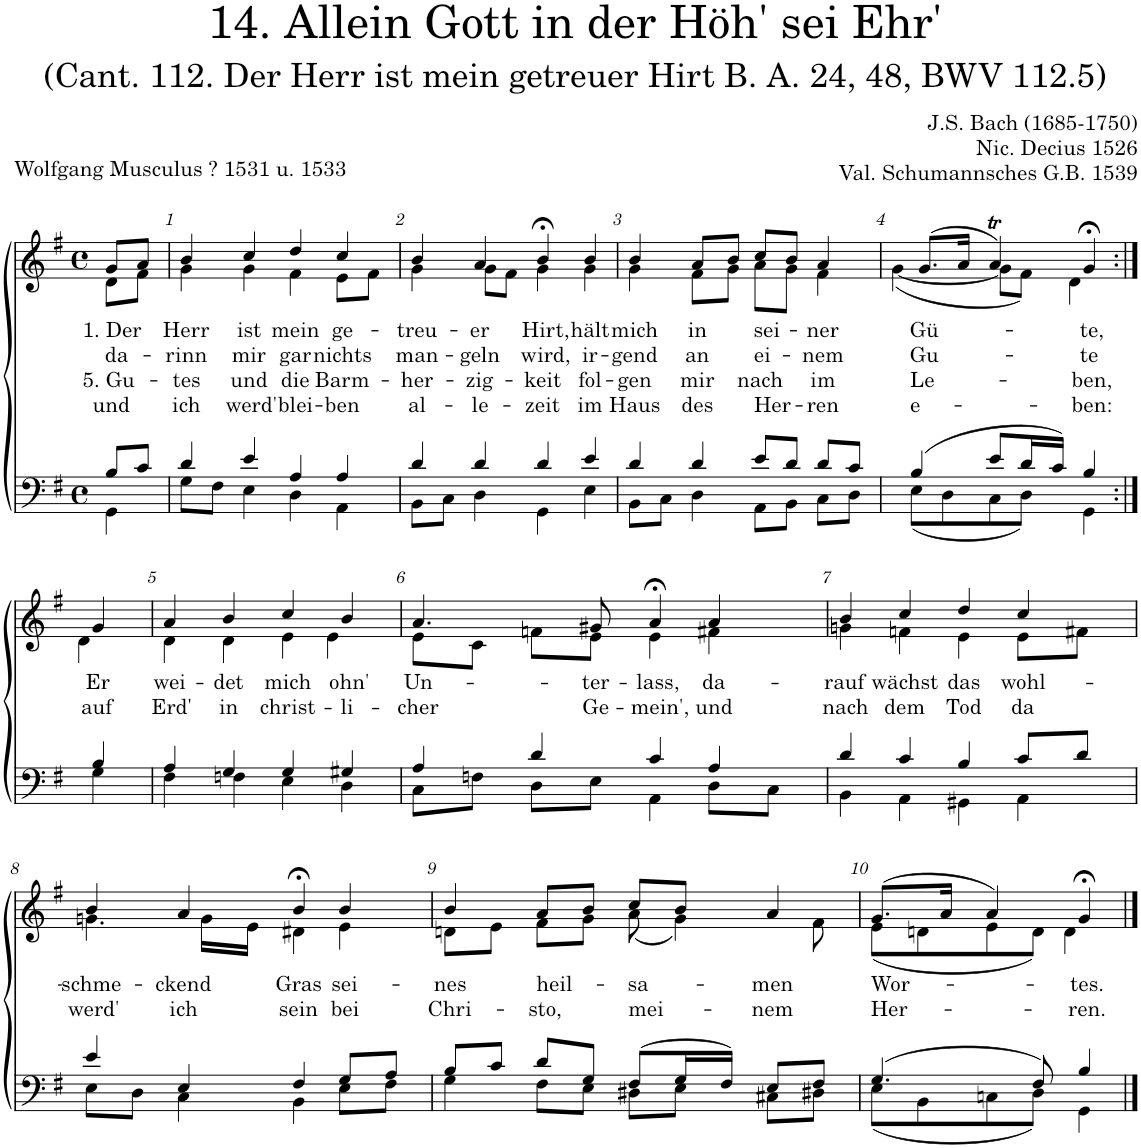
**kern	**kern	**text	**text	**text	**text
*part2	*part1	*part1	*part1	*part1	*part1
*staff2	*staff1	*staff1	*staff1	*staff1	*staff1
*I"Tenor/Bass	*I"Soprano/Alto	*	*	*	*
*clefF4	*clefG2	*	*	*	*
*k[f#]	*k[f#]	*	*	*	*
*M4/4	*M4/4	*	*	*	*
*met(c)	*met(c)	*	*	*	*
=	=	=	=	=	=
*^	*	*	*	*	*
!	!	!	!LO:LY:b	!LO:LY:b	!LO:LY:b	!LO:LY:b
*	*	*^	*	*	*	*
8B/L	4GG\	8g/L	8d\L	1. Der	da-	5. Gu-	und
8c/J	.	8a/J	8f#\J	.	.	.	.
=1	=1	=1	=1	=1	=1	=1	=1
!	!	!	!	!LO:LY:b	!LO:LY:b	!LO:LY:b	!LO:LY:b
4d/	8G\L	4b/	4g\	Herr	-rinn	-tes	ich
.	8F#\J	.	.	.	.	.	.
!	!	!	!	!LO:LY:b	!LO:LY:b	!LO:LY:b	!LO:LY:b
4e/	4E\	4cc/	4g\	ist	mir	und	werd'
!	!	!	!	!LO:LY:b	!LO:LY:b	!LO:LY:b	!LO:LY:b
4A/	4D\	4dd/	4f#\	mein	gar	die	blei-
!	!	!	!	!LO:LY:b	!LO:LY:b	!LO:LY:b	!LO:LY:b
4A/	4AA\	4cc/	8e\L	ge-	nichts	Barm-	-ben
.	.	.	8f#\J	.	.	.	.
=2	=2	=2	=2	=2	=2	=2	=2
!	!	!	!	!LO:LY:b	!LO:LY:b	!LO:LY:b	!LO:LY:b
4d/	8BB\L	4b/	4g\	-treu-	man-	-her-	al-
.	8C\J	.	.	.	.	.	.
!	!	!	!	!LO:LY:b	!LO:LY:b	!LO:LY:b	!LO:LY:b
4d/	4D\	4a/	8g\L	-er	-geln	-zig-	-le-
.	.	.	8f#\J	.	.	.	.
!	!	!	!	!LO:LY:b	!LO:LY:b	!LO:LY:b	!LO:LY:b
4d/	4GG\	4b;</	4g\	Hirt,	wird,	-keit	-zeit
!	!	!	!	!LO:LY:b	!LO:LY:b	!LO:LY:b	!LO:LY:b
4e/	4E\	4b/	4g\	hält	ir-	fol-	im
=3	=3	=3	=3	=3	=3	=3	=3
!	!	!	!	!LO:LY:b	!LO:LY:b	!LO:LY:b	!LO:LY:b
4d/	8BB\L	4b/	4g\	mich	-gend	-gen	Haus
.	8C\J	.	.	.	.	.	.
!	!	!	!	!LO:LY:b	!LO:LY:b	!LO:LY:b	!LO:LY:b
4d/	4D\	8a/L	8f#\L	in	an	mir	des
.	.	8b/J	8g\J	.	.	.	.
!	!	!	!	!LO:LY:b	!LO:LY:b	!LO:LY:b	!LO:LY:b
8e/L	8AA\L	8cc/L	8a\L	sei-	ei-	nach	Her-
8d/J	8BB\J	8b/J	8g\J	.	.	.	.
!	!	!	!	!LO:LY:b	!LO:LY:b	!LO:LY:b	!LO:LY:b
8d/L	8C\L	4a/	4f#\	-ner	-nem	im	-ren
8c/J	8D\J	.	.	.	.	.	.
=4	=4	=4	=4	=4	=4	=4	=4
!	!	!	!	!LO:LY:b	!LO:LY:b	!LO:LY:b	!LO:LY:b
(4B/	(8E\L	(8.g/L	([4g\	Gü-	Gu-	Le-	e-
.	8D\	.	.	.	.	.	.
.	.	16a/Jk	.	.	.	.	.
8e/L	8C\	4aT/)	8g\L]	.	.	.	.
16d/L	8D\J)	.	8f#\J)	.	.	.	.
16c/JJ)	.	.	.	.	.	.	.
!	!	!	!	!LO:LY:b	!LO:LY:b	!LO:LY:b	!LO:LY:b
4B/	4GG\	4g;</	4d\	-te,	-te	-ben,	-ben:
!!LO:LB:g=z	!!
=4X1:|!	=4X1:|!	=4X1:|!	=4X1:|!	=4X1:|!	=4X1:|!	=4X1:|!	=4X1:|!
!	!	!	!	!LO:LY:b	!LO:LY:b	!	!
4B/	4G\	4g/	4d\	Er	auf	.	.
=5	=5	=5	=5	=5	=5	=5	=5
!	!	!	!	!LO:LY:b	!LO:LY:b	!	!
4A/	4F#\	4a/	4d\	wei-	Erd'	.	.
!	!	!	!	!LO:LY:b	!LO:LY:b	!	!
4G/	4Fn\	4b/	4d\	-det	in	.	.
!	!	!	!	!LO:LY:b	!LO:LY:b	!	!
4G/	4E\	4cc/	4e\	mich	christ-	.	.
!	!	!	!	!LO:LY:b	!LO:LY:b	!	!
4G#X/	4D\	4b/	4e\	ohn'	-li-	.	.
=6	=6	=6	=6	=6	=6	=6	=6
!	!	!	!	!LO:LY:b	!LO:LY:b	!	!
4A/	8C\L	4.a/	8e\L	Un-	-cher	.	.
.	8Fn\J	.	8c\J	.	.	.	.
4d/	8D\L	.	8fn\L	.	.	.	.
!	!	!	!	!LO:LY:b	!LO:LY:b	!	!
.	8E\J	8g#X/	8e\J	-ter-	Ge-	.	.
!	!	!	!	!LO:LY:b	!LO:LY:b	!	!
4c/	4AA\	4a;<,/	4e\	-lass,	-mein',	.	.
!	!	!	!	!LO:LY:b	!LO:LY:b	!	!
4A/	8D\L	4a/	4f#X\	da-	und	.	.
.	8C\J	.	.	.	.	.	.
=7	=7	=7	=7	=7	=7	=7	=7
!	!	!	!	!LO:LY:b	!LO:LY:b	!	!
4d/	4BB\	4b/	4gn\	-rauf	nach	.	.
!	!	!	!	!LO:LY:b	!LO:LY:b	!	!
4c/	4AA\	4cc/	4fn\	wächst	dem	.	.
!	!	!	!	!LO:LY:b	!LO:LY:b	!	!
4B/	4GG#X\	4dd/	4e\	das	Tod	.	.
!	!	!	!	!LO:LY:b	!LO:LY:b	!	!
8c/L	4AA\	4cc/	8e\L	wohl-	da	.	.
8d/J	.	.	8f#X\J	.	.	.	.
!!LO:LB:g=z	!!
=8	=8	=8	=8	=8	=8	=8	=8
!	!	!	!	!LO:LY:b	!LO:LY:b	!	!
4e/	8E\L	4b/	4.gn\	-schme-	werd'	.	.
.	8D\J	.	.	.	.	.	.
!	!	!	!	!LO:LY:b	!LO:LY:b	!	!
4E/	4C\	4a/	.	-ckend	ich	.	.
.	.	.	16g\LL	.	.	.	.
.	.	.	16e\JJ	.	.	.	.
!	!	!	!	!LO:LY:b	!LO:LY:b	!	!
4F#/	4BB\	4b;</	4d#X\	Gras	sein	.	.
!	!	!	!	!LO:LY:b	!LO:LY:b	!	!
8G/L	8E\L	4b/	4e\	sei-	bei	.	.
8A/J	8F#\J	.	.	.	.	.	.
=9	=9	=9	=9	=9	=9	=9	=9
!	!	!	!	!LO:LY:b	!LO:LY:b	!	!
8B/L	4G\	4b/	8dn\L	-nes	Chri-	.	.
8c/J	.	.	8e\J	.	.	.	.
!	!	!	!	!LO:LY:b	!LO:LY:b	!	!
8d/L	8F#\L	8a/L	8f#\L	heil-	-sto,	.	.
8G/J	8E\J	8b/J	8g\J	.	.	.	.
!	!	!	!	!LO:LY:b	!LO:LY:b	!	!
(8F#/L	8D#X\L	8cc/L	(8a\	-sa-	mei-	.	.
16G/L	8E\J	8b/J	4g\)	.	.	.	.
16F#/JJ)	.	.	.	.	.	.	.
!	!	!	!	!LO:LY:b	!LO:LY:b	!	!
8E/L	8C#X\L	4a/	.	-men	-nem	.	.
8F#/J	8D#X\J	.	8f#\	.	.	.	.
=10	=10	=10	=10	=10	=10	=10	=10
!	!	!	!	!LO:LY:b	!LO:LY:b	!	!
(4.G/	(8E\L	(8.g/L	(8e\L	Wor-	Her-	.	.
.	8BB\	.	8dn\	.	.	.	.
.	.	16a/Jk	.	.	.	.	.
.	8Cn\	4a/)	8e\	.	.	.	.
8F#/)	8D\J)	.	8d\J)	.	.	.	.
!	!	!	!	!LO:LY:b	!LO:LY:b	!	!
4B/	4GG\	4g;</	4d\	-tes.	-ren.	.	.
*v	*v	*	*	*	*	*	*
*	*v	*v	*	*	*	*
==	==	==	==	==	==
*-	*-	*-	*-	*-	*-
